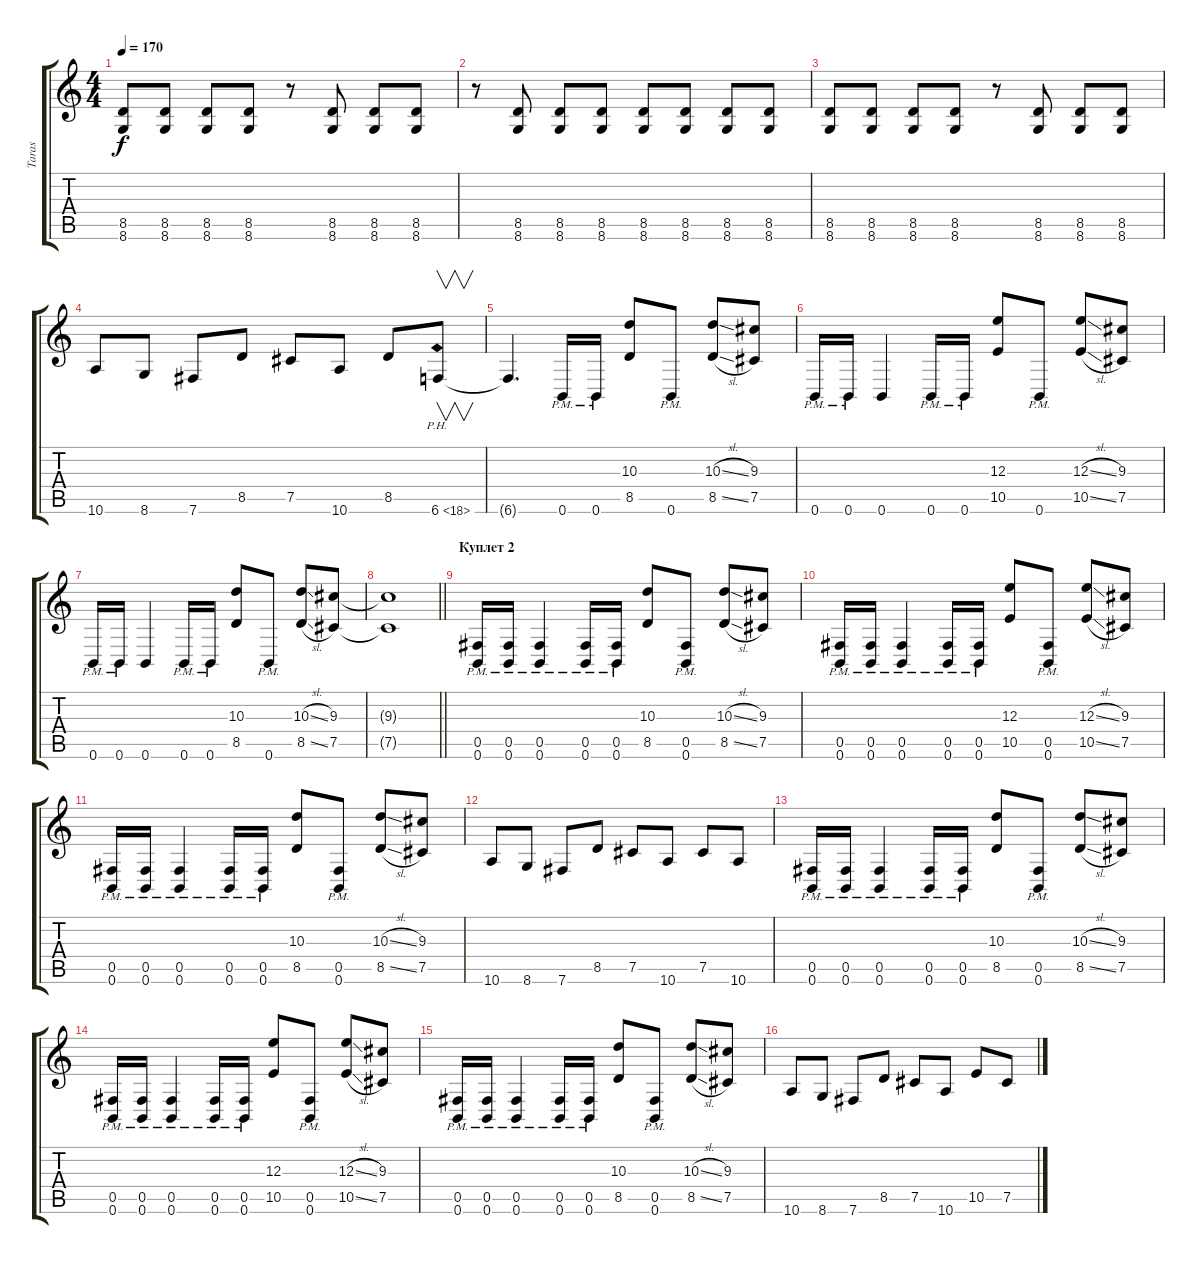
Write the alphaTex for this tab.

\track ("Taras" "Taras") {instrument distortionguitar}
\staff {score tabs}
\tuning (Db4 Ab3 E3 B2 Gb2 B1) {hide}
\ts (4 4)
\tempo 170
\clef g2
\ks c
(8.5 8.6).8{dy f} (8.5 8.6).8 (8.5 8.6).8 (8.5 8.6).8 r.8 (8.5 8.6).8 (8.5 8.6).8 (8.5 8.6).8 |
r.8 (8.5 8.6).8 (8.5 8.6).8 (8.5 8.6).8 (8.5 8.6).8 (8.5 8.6).8 (8.5 8.6).8 (8.5 8.6).8 |
(8.5 8.6).8 (8.5 8.6).8 (8.5 8.6).8 (8.5 8.6).8 r.8 (8.5 8.6).8 (8.5 8.6).8 (8.5 8.6).8 |
10.6.8 8.6.8 7.6.8 8.5.8 7.5.8 10.6.8 8.5.8 6.6{ph 12}.8{v instrument guitarharmonics} |
6.6{t}.4{d} 0.6{pm}.16{instrument distortionguitar} 0.6{pm}.16 (10.3 8.5).8 0.6{pm}.8 (10.3{sl} 8.5{sl}).8 (9.3 7.5).8 |
0.6{pm}.16 0.6{pm}.16 0.6.4 0.6{pm}.16 0.6{pm}.16 (12.3 10.5).8 0.6{pm}.8 (12.3{sl} 10.5{sl}).8 (9.3 7.5).8 |
0.6{pm}.16 0.6{pm}.16 0.6.4 0.6{pm}.16 0.6{pm}.16 (10.3 8.5).8 0.6{pm}.8 (10.3{sl} 8.5{sl}).8 (9.3 7.5).8 |
\barLineRight lightlight
(9.3{t} 7.5{t}).1 |
\section ("" "Куплет 2")
(0.5{pm} 0.6{pm}).16 (0.5{pm} 0.6{pm}).16 (0.5{pm} 0.6{pm}).4 (0.5{pm} 0.6{pm}).16 (0.5{pm} 0.6{pm}).16 (10.3 8.5).8 (0.5{pm} 0.6{pm}).8 (10.3{sl} 8.5{sl}).8 (9.3 7.5).8 |
(0.5{pm} 0.6{pm}).16 (0.5{pm} 0.6{pm}).16 (0.5{pm} 0.6{pm}).4 (0.5{pm} 0.6{pm}).16 (0.5{pm} 0.6{pm}).16 (12.3 10.5).8 (0.5{pm} 0.6{pm}).8 (12.3{sl} 10.5{sl}).8 (9.3 7.5).8 |
(0.5{pm} 0.6{pm}).16 (0.5{pm} 0.6{pm}).16 (0.5{pm} 0.6{pm}).4 (0.5{pm} 0.6{pm}).16 (0.5{pm} 0.6{pm}).16 (10.3 8.5).8 (0.5{pm} 0.6{pm}).8 (10.3{sl} 8.5{sl}).8 (9.3 7.5).8 |
10.6.8 8.6.8 7.6.8 8.5.8 7.5.8 10.6.8 7.5.8 10.6.8 |
(0.5{pm} 0.6{pm}).16 (0.5{pm} 0.6{pm}).16 (0.5{pm} 0.6{pm}).4 (0.5{pm} 0.6{pm}).16 (0.5{pm} 0.6{pm}).16 (10.3 8.5).8 (0.5{pm} 0.6{pm}).8 (10.3{sl} 8.5{sl}).8 (9.3 7.5).8 |
(0.5{pm} 0.6{pm}).16 (0.5{pm} 0.6{pm}).16 (0.5{pm} 0.6{pm}).4 (0.5{pm} 0.6{pm}).16 (0.5{pm} 0.6{pm}).16 (12.3 10.5).8 (0.5{pm} 0.6{pm}).8 (12.3{sl} 10.5{sl}).8 (9.3 7.5).8 |
(0.5{pm} 0.6{pm}).16 (0.5{pm} 0.6{pm}).16 (0.5{pm} 0.6{pm}).4 (0.5{pm} 0.6{pm}).16 (0.5{pm} 0.6{pm}).16 (10.3 8.5).8 (0.5{pm} 0.6{pm}).8 (10.3{sl} 8.5{sl}).8 (9.3 7.5).8 |
10.6.8 8.6.8 7.6.8 8.5.8 7.5.8 10.6.8 10.5.8 7.5.8
